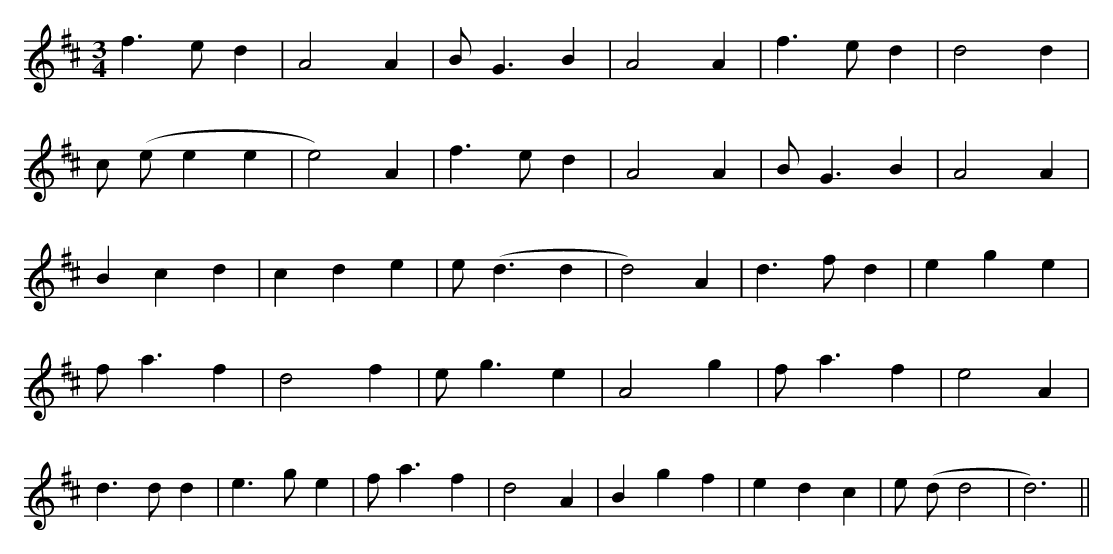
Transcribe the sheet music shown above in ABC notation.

X:1
M:3/4
K:D
f3 e d2|A4 A2|B G3 B2|A4 A2|f3 e d2|d4 d2|
c (e e2 e2|e4) A2|f3 e d2|A4 A2|B G3 B2|A4 A2|
B2 c2 d2|c2 d2 e2|e (d3 d2|d4) A2|d3 f d2|e2 g2 e2|
f a3 f2|d4 f2|e g3 e2|A4 g2|f a3 f2|e4 A2|
d3 d d2|e3 g e2|f a3 f2|d4 A2|B2 g2 f2|e2 d2 c2|e (d d4|d6)||
